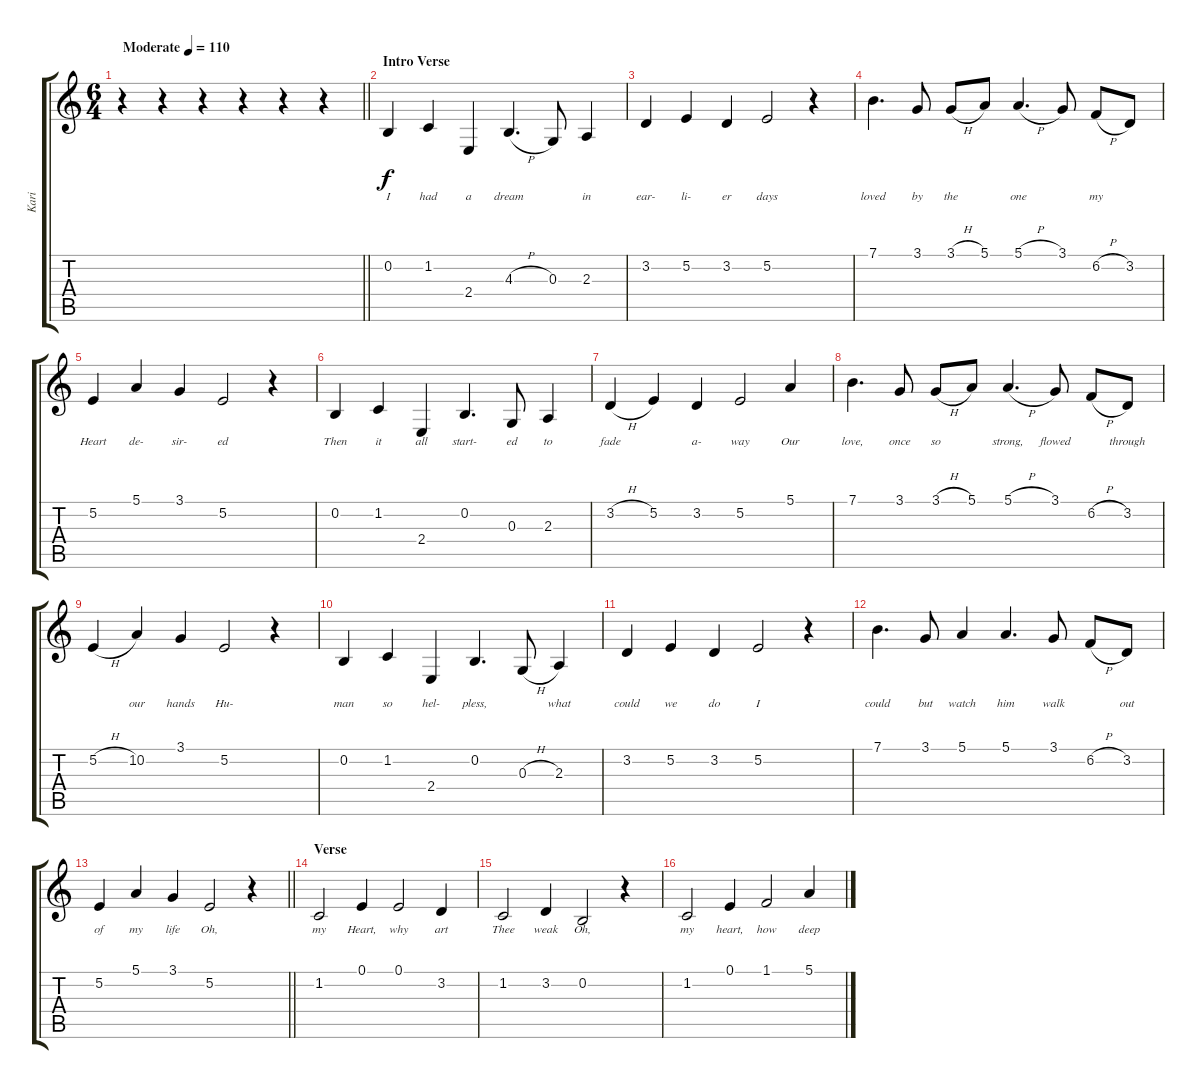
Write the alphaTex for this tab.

\track ("Kari" "Kari") {mute instrument sopranosax}
\staff {score tabs}
\tuning (E4 B3 G3 D3 A2 E2) {hide}
\ts (6 4)
\tempo (110 "Moderate")
\clef g2
\barLineRight lightlight
\ks c
r.4{dy f instrument sopranosax} r.4 r.4 r.4 r.4 r.4 |
\section ("" "Intro Verse")
0.2.4{lyrics (0 "I") lyrics (1 "") lyrics (2 "") lyrics (3 "") lyrics (4 "")} 1.2.4{lyrics (0 "had") lyrics (1 "") lyrics (2 "") lyrics (3 "") lyrics (4 "")} 2.4.4{lyrics (0 "a") lyrics (1 "") lyrics (2 "") lyrics (3 "") lyrics (4 "")} 4.3{h}.4{d lyrics (0 "dream") lyrics (1 "") lyrics (2 "") lyrics (3 "") lyrics (4 "")} 0.3.8{lyrics (0 "") lyrics (1 "") lyrics (2 "") lyrics (3 "") lyrics (4 "")} 2.3.4{lyrics (0 "in") lyrics (1 "") lyrics (2 "") lyrics (3 "") lyrics (4 "")} |
3.2.4{lyrics (0 "ear-") lyrics (1 "") lyrics (2 "") lyrics (3 "") lyrics (4 "")} 5.2.4{lyrics (0 "li-") lyrics (1 "") lyrics (2 "") lyrics (3 "") lyrics (4 "")} 3.2.4{lyrics (0 "er") lyrics (1 "") lyrics (2 "") lyrics (3 "") lyrics (4 "")} 5.2.2{lyrics (0 "days") lyrics (1 "") lyrics (2 "") lyrics (3 "") lyrics (4 "")} r.4 |
7.1.4{d lyrics (0 "loved") lyrics (1 "") lyrics (2 "") lyrics (3 "") lyrics (4 "")} 3.1.8{lyrics (0 "by") lyrics (1 "") lyrics (2 "") lyrics (3 "") lyrics (4 "")} 3.1{h}.8{lyrics (0 "the") lyrics (1 "") lyrics (2 "") lyrics (3 "") lyrics (4 "")} 5.1.8{lyrics (0 "") lyrics (1 "") lyrics (2 "") lyrics (3 "") lyrics (4 "")} 5.1{h}.4{d lyrics (0 "one") lyrics (1 "") lyrics (2 "") lyrics (3 "") lyrics (4 "")} 3.1.8{lyrics (0 "") lyrics (1 "") lyrics (2 "") lyrics (3 "") lyrics (4 "")} 6.2{h}.8{lyrics (0 "my") lyrics (1 "") lyrics (2 "") lyrics (3 "") lyrics (4 "")} 3.2.8{lyrics (0 "") lyrics (1 "") lyrics (2 "") lyrics (3 "") lyrics (4 "")} |
5.2.4{lyrics (0 "Heart") lyrics (1 "") lyrics (2 "") lyrics (3 "") lyrics (4 "")} 5.1.4{lyrics (0 "de-") lyrics (1 "") lyrics (2 "") lyrics (3 "") lyrics (4 "")} 3.1.4{lyrics (0 "sir-") lyrics (1 "") lyrics (2 "") lyrics (3 "") lyrics (4 "")} 5.2.2{lyrics (0 "ed") lyrics (1 "") lyrics (2 "") lyrics (3 "") lyrics (4 "")} r.4 |
0.2.4{lyrics (0 "Then") lyrics (1 "") lyrics (2 "") lyrics (3 "") lyrics (4 "")} 1.2.4{lyrics (0 "it") lyrics (1 "") lyrics (2 "") lyrics (3 "") lyrics (4 "")} 2.4.4{lyrics (0 "all") lyrics (1 "") lyrics (2 "") lyrics (3 "") lyrics (4 "")} 0.2.4{d lyrics (0 "start-") lyrics (1 "") lyrics (2 "") lyrics (3 "") lyrics (4 "")} 0.3.8{lyrics (0 "ed") lyrics (1 "") lyrics (2 "") lyrics (3 "") lyrics (4 "")} 2.3.4{lyrics (0 "to") lyrics (1 "") lyrics (2 "") lyrics (3 "") lyrics (4 "")} |
3.2{h}.4{lyrics (0 "fade") lyrics (1 "") lyrics (2 "") lyrics (3 "") lyrics (4 "")} 5.2.4{lyrics (0 "") lyrics (1 "") lyrics (2 "") lyrics (3 "") lyrics (4 "")} 3.2.4{lyrics (0 "a-") lyrics (1 "") lyrics (2 "") lyrics (3 "") lyrics (4 "")} 5.2.2{lyrics (0 "way") lyrics (1 "") lyrics (2 "") lyrics (3 "") lyrics (4 "")} 5.1.4{lyrics (0 "Our") lyrics (1 "") lyrics (2 "") lyrics (3 "") lyrics (4 "")} |
7.1.4{d lyrics (0 "love,") lyrics (1 "") lyrics (2 "") lyrics (3 "") lyrics (4 "")} 3.1.8{lyrics (0 "once") lyrics (1 "") lyrics (2 "") lyrics (3 "") lyrics (4 "")} 3.1{h}.8{lyrics (0 "so") lyrics (1 "") lyrics (2 "") lyrics (3 "") lyrics (4 "")} 5.1.8{lyrics (0 "") lyrics (1 "") lyrics (2 "") lyrics (3 "") lyrics (4 "")} 5.1{h}.4{d lyrics (0 "strong,") lyrics (1 "") lyrics (2 "") lyrics (3 "") lyrics (4 "")} 3.1.8{lyrics (0 "flowed") lyrics (1 "") lyrics (2 "") lyrics (3 "") lyrics (4 "")} 6.2{h}.8{lyrics (0 "") lyrics (1 "") lyrics (2 "") lyrics (3 "") lyrics (4 "")} 3.2.8{lyrics (0 "through") lyrics (1 "") lyrics (2 "") lyrics (3 "") lyrics (4 "")} |
5.2{h}.4{lyrics (0 "") lyrics (1 "") lyrics (2 "") lyrics (3 "") lyrics (4 "")} 10.2.4{lyrics (0 "our") lyrics (1 "") lyrics (2 "") lyrics (3 "") lyrics (4 "")} 3.1.4{lyrics (0 "hands") lyrics (1 "") lyrics (2 "") lyrics (3 "") lyrics (4 "")} 5.2.2{lyrics (0 "Hu-") lyrics (1 "") lyrics (2 "") lyrics (3 "") lyrics (4 "")} r.4 |
0.2.4{lyrics (0 "man") lyrics (1 "") lyrics (2 "") lyrics (3 "") lyrics (4 "")} 1.2.4{lyrics (0 "so") lyrics (1 "") lyrics (2 "") lyrics (3 "") lyrics (4 "")} 2.4.4{lyrics (0 "hel-") lyrics (1 "") lyrics (2 "") lyrics (3 "") lyrics (4 "")} 0.2.4{d lyrics (0 "pless,") lyrics (1 "") lyrics (2 "") lyrics (3 "") lyrics (4 "")} 0.3{h}.8{lyrics (0 "") lyrics (1 "") lyrics (2 "") lyrics (3 "") lyrics (4 "")} 2.3.4{lyrics (0 "what") lyrics (1 "") lyrics (2 "") lyrics (3 "") lyrics (4 "")} |
3.2.4{lyrics (0 "could") lyrics (1 "") lyrics (2 "") lyrics (3 "") lyrics (4 "")} 5.2.4{lyrics (0 "we") lyrics (1 "") lyrics (2 "") lyrics (3 "") lyrics (4 "")} 3.2.4{lyrics (0 "do") lyrics (1 "") lyrics (2 "") lyrics (3 "") lyrics (4 "")} 5.2.2{lyrics (0 "I") lyrics (1 "") lyrics (2 "") lyrics (3 "") lyrics (4 "")} r.4 |
7.1.4{d lyrics (0 "could") lyrics (1 "") lyrics (2 "") lyrics (3 "") lyrics (4 "")} 3.1.8{lyrics (0 "but") lyrics (1 "") lyrics (2 "") lyrics (3 "") lyrics (4 "")} 5.1.4{lyrics (0 "watch") lyrics (1 "") lyrics (2 "") lyrics (3 "") lyrics (4 "")} 5.1.4{d lyrics (0 "him") lyrics (1 "") lyrics (2 "") lyrics (3 "") lyrics (4 "")} 3.1.8{lyrics (0 "walk") lyrics (1 "") lyrics (2 "") lyrics (3 "") lyrics (4 "")} 6.2{h}.8{lyrics (0 "") lyrics (1 "") lyrics (2 "") lyrics (3 "") lyrics (4 "")} 3.2.8{lyrics (0 "out") lyrics (1 "") lyrics (2 "") lyrics (3 "") lyrics (4 "")} |
\barLineRight lightlight
5.2.4{lyrics (0 "of") lyrics (1 "") lyrics (2 "") lyrics (3 "") lyrics (4 "")} 5.1.4{lyrics (0 "my") lyrics (1 "") lyrics (2 "") lyrics (3 "") lyrics (4 "")} 3.1.4{lyrics (0 "life") lyrics (1 "") lyrics (2 "") lyrics (3 "") lyrics (4 "")} 5.2.2{lyrics (0 "Oh,") lyrics (1 "") lyrics (2 "") lyrics (3 "") lyrics (4 "")} r.4 |
\section ("" "Verse")
1.2.2{lyrics (0 "my") lyrics (1 "") lyrics (2 "") lyrics (3 "") lyrics (4 "")} 0.1.4{lyrics (0 "Heart,") lyrics (1 "") lyrics (2 "") lyrics (3 "") lyrics (4 "")} 0.1.2{lyrics (0 "why") lyrics (1 "") lyrics (2 "") lyrics (3 "") lyrics (4 "")} 3.2.4{lyrics (0 "art") lyrics (1 "") lyrics (2 "") lyrics (3 "") lyrics (4 "")} |
1.2.2{lyrics (0 "Thee") lyrics (1 "") lyrics (2 "") lyrics (3 "") lyrics (4 "")} 3.2.4{lyrics (0 "weak") lyrics (1 "") lyrics (2 "") lyrics (3 "") lyrics (4 "")} 0.2.2{lyrics (0 "Oh,") lyrics (1 "") lyrics (2 "") lyrics (3 "") lyrics (4 "")} r.4 |
1.2.2{lyrics (0 "my") lyrics (1 "") lyrics (2 "") lyrics (3 "") lyrics (4 "")} 0.1.4{lyrics (0 "heart,") lyrics (1 "") lyrics (2 "") lyrics (3 "") lyrics (4 "")} 1.1.2{lyrics (0 "how") lyrics (1 "") lyrics (2 "") lyrics (3 "") lyrics (4 "")} 5.1.4{lyrics (0 "deep") lyrics (1 "") lyrics (2 "") lyrics (3 "") lyrics (4 "")}
